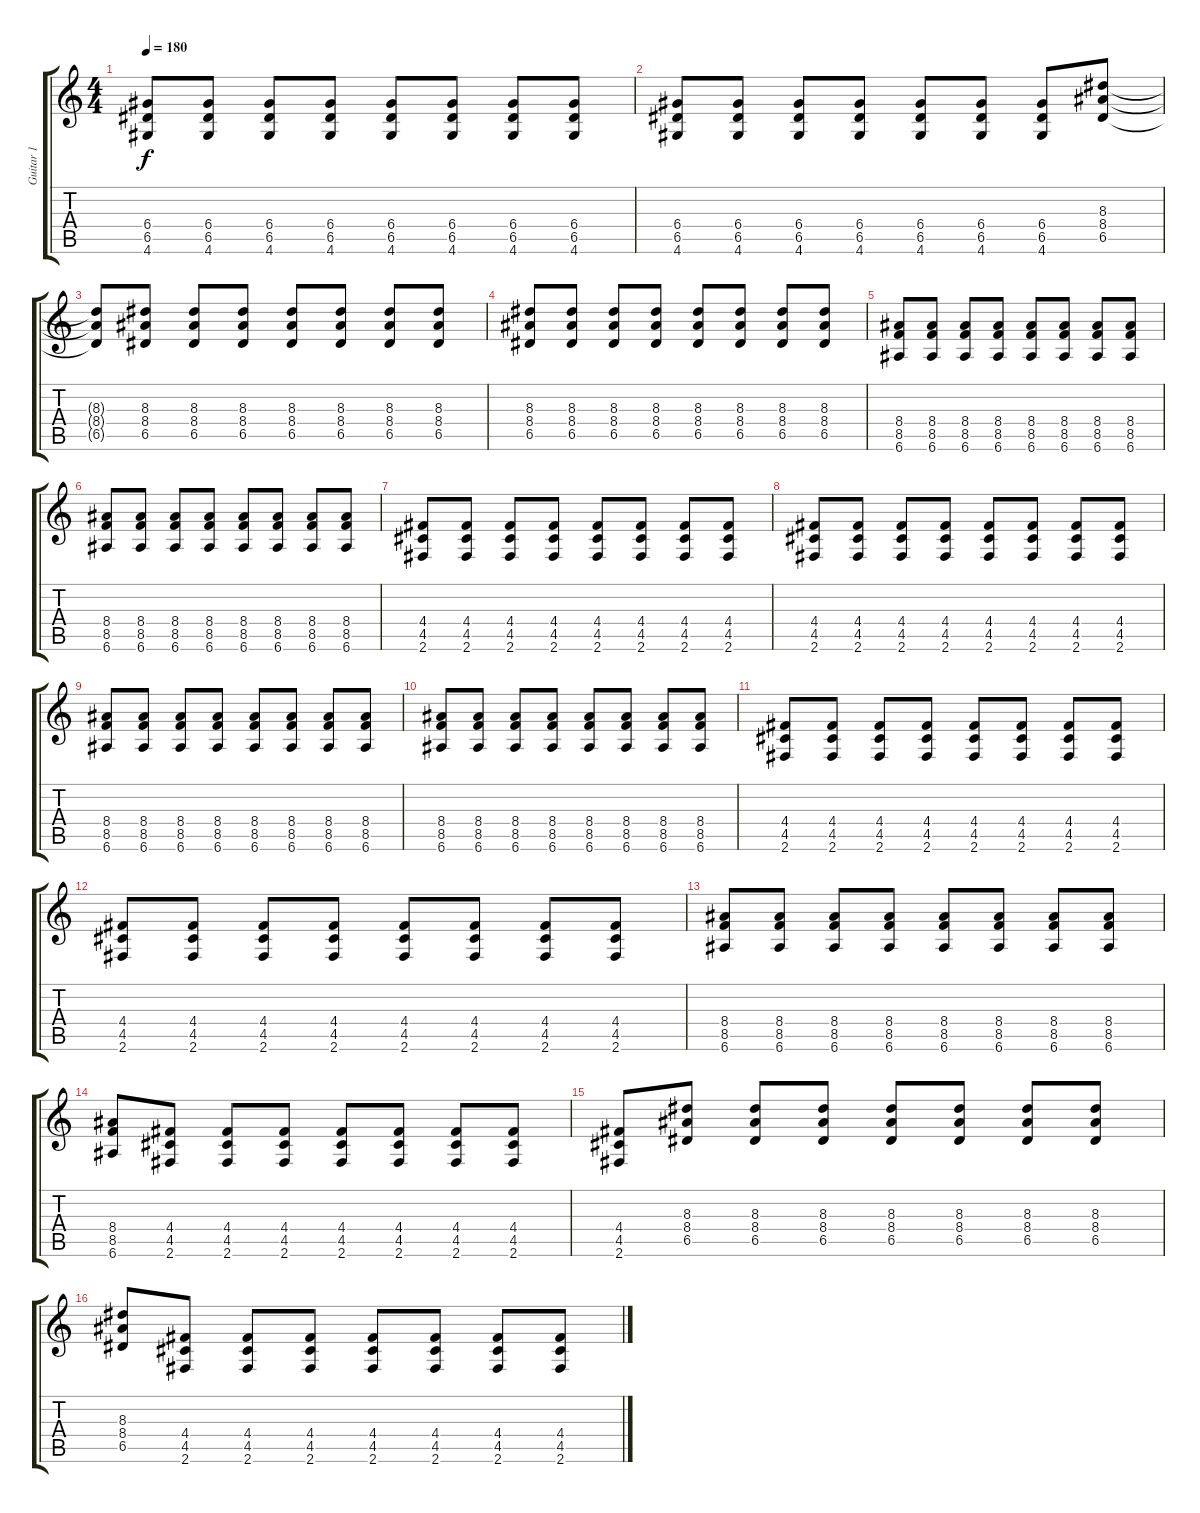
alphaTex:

\track ("Guitar 1" "Guitar 1") {instrument distortionguitar}
\staff {score tabs}
\tuning (E4 B3 G3 D3 A2 E2) {hide}
\ts (4 4)
\tempo 180
\clef g2
\ks c
(6.4{t} 6.5{t} 4.6{t}).8{dy f} (6.4 6.5 4.6).8 (6.4 6.5 4.6).8 (6.4 6.5 4.6).8 (6.4 6.5 4.6).8 (6.4 6.5 4.6).8 (6.4 6.5 4.6).8 (6.4 6.5 4.6).8 |
(6.4 6.5 4.6).8 (6.4 6.5 4.6).8 (6.4 6.5 4.6).8 (6.4 6.5 4.6).8 (6.4 6.5 4.6).8 (6.4 6.5 4.6).8 (6.4 6.5 4.6).8 (8.3 8.4 6.5).8 |
(8.3{t} 8.4{t} 6.5{t}).8 (8.3 8.4 6.5).8 (8.3 8.4 6.5).8 (8.3 8.4 6.5).8 (8.3 8.4 6.5).8 (8.3 8.4 6.5).8 (8.3 8.4 6.5).8 (8.3 8.4 6.5).8 |
(8.3 8.4 6.5).8 (8.3 8.4 6.5).8 (8.3 8.4 6.5).8 (8.3 8.4 6.5).8 (8.3 8.4 6.5).8 (8.3 8.4 6.5).8 (8.3 8.4 6.5).8 (8.3 8.4 6.5).8 |
(8.4 8.5 6.6).8 (8.4 8.5 6.6).8 (8.4 8.5 6.6).8 (8.4 8.5 6.6).8 (8.4 8.5 6.6).8 (8.4 8.5 6.6).8 (8.4 8.5 6.6).8 (8.4 8.5 6.6).8 |
(8.4 8.5 6.6).8 (8.4 8.5 6.6).8 (8.4 8.5 6.6).8 (8.4 8.5 6.6).8 (8.4 8.5 6.6).8 (8.4 8.5 6.6).8 (8.4 8.5 6.6).8 (8.4 8.5 6.6).8 |
(4.4 4.5 2.6).8 (4.4 4.5 2.6).8 (4.4 4.5 2.6).8 (4.4 4.5 2.6).8 (4.4 4.5 2.6).8 (4.4 4.5 2.6).8 (4.4 4.5 2.6).8 (4.4 4.5 2.6).8 |
(4.4 4.5 2.6).8 (4.4 4.5 2.6).8 (4.4 4.5 2.6).8 (4.4 4.5 2.6).8 (4.4 4.5 2.6).8 (4.4 4.5 2.6).8 (4.4 4.5 2.6).8 (4.4 4.5 2.6).8 |
(8.4 8.5 6.6).8 (8.4 8.5 6.6).8 (8.4 8.5 6.6).8 (8.4 8.5 6.6).8 (8.4 8.5 6.6).8 (8.4 8.5 6.6).8 (8.4 8.5 6.6).8 (8.4 8.5 6.6).8 |
(8.4 8.5 6.6).8 (8.4 8.5 6.6).8 (8.4 8.5 6.6).8 (8.4 8.5 6.6).8 (8.4 8.5 6.6).8 (8.4 8.5 6.6).8 (8.4 8.5 6.6).8 (8.4 8.5 6.6).8 |
(4.4 4.5 2.6).8 (4.4 4.5 2.6).8 (4.4 4.5 2.6).8 (4.4 4.5 2.6).8 (4.4 4.5 2.6).8 (4.4 4.5 2.6).8 (4.4 4.5 2.6).8 (4.4 4.5 2.6).8 |
(4.4 4.5 2.6).8 (4.4 4.5 2.6).8 (4.4 4.5 2.6).8 (4.4 4.5 2.6).8 (4.4 4.5 2.6).8 (4.4 4.5 2.6).8 (4.4 4.5 2.6).8 (4.4 4.5 2.6).8 |
(8.4 8.5 6.6).8 (8.4 8.5 6.6).8 (8.4 8.5 6.6).8 (8.4 8.5 6.6).8 (8.4 8.5 6.6).8 (8.4 8.5 6.6).8 (8.4 8.5 6.6).8 (8.4 8.5 6.6).8 |
(8.4 8.5 6.6).8 (4.4 4.5 2.6).8 (4.4 4.5 2.6).8 (4.4 4.5 2.6).8 (4.4 4.5 2.6).8 (4.4 4.5 2.6).8 (4.4 4.5 2.6).8 (4.4 4.5 2.6).8 |
(4.4 4.5 2.6).8 (8.3 8.4 6.5).8 (8.3 8.4 6.5).8 (8.3 8.4 6.5).8 (8.3 8.4 6.5).8 (8.3 8.4 6.5).8 (8.3 8.4 6.5).8 (8.3 8.4 6.5).8 |
(8.3 8.4 6.5).8 (4.4 4.5 2.6).8 (4.4 4.5 2.6).8 (4.4 4.5 2.6).8 (4.4 4.5 2.6).8 (4.4 4.5 2.6).8 (4.4 4.5 2.6).8 (4.4 4.5 2.6).8
